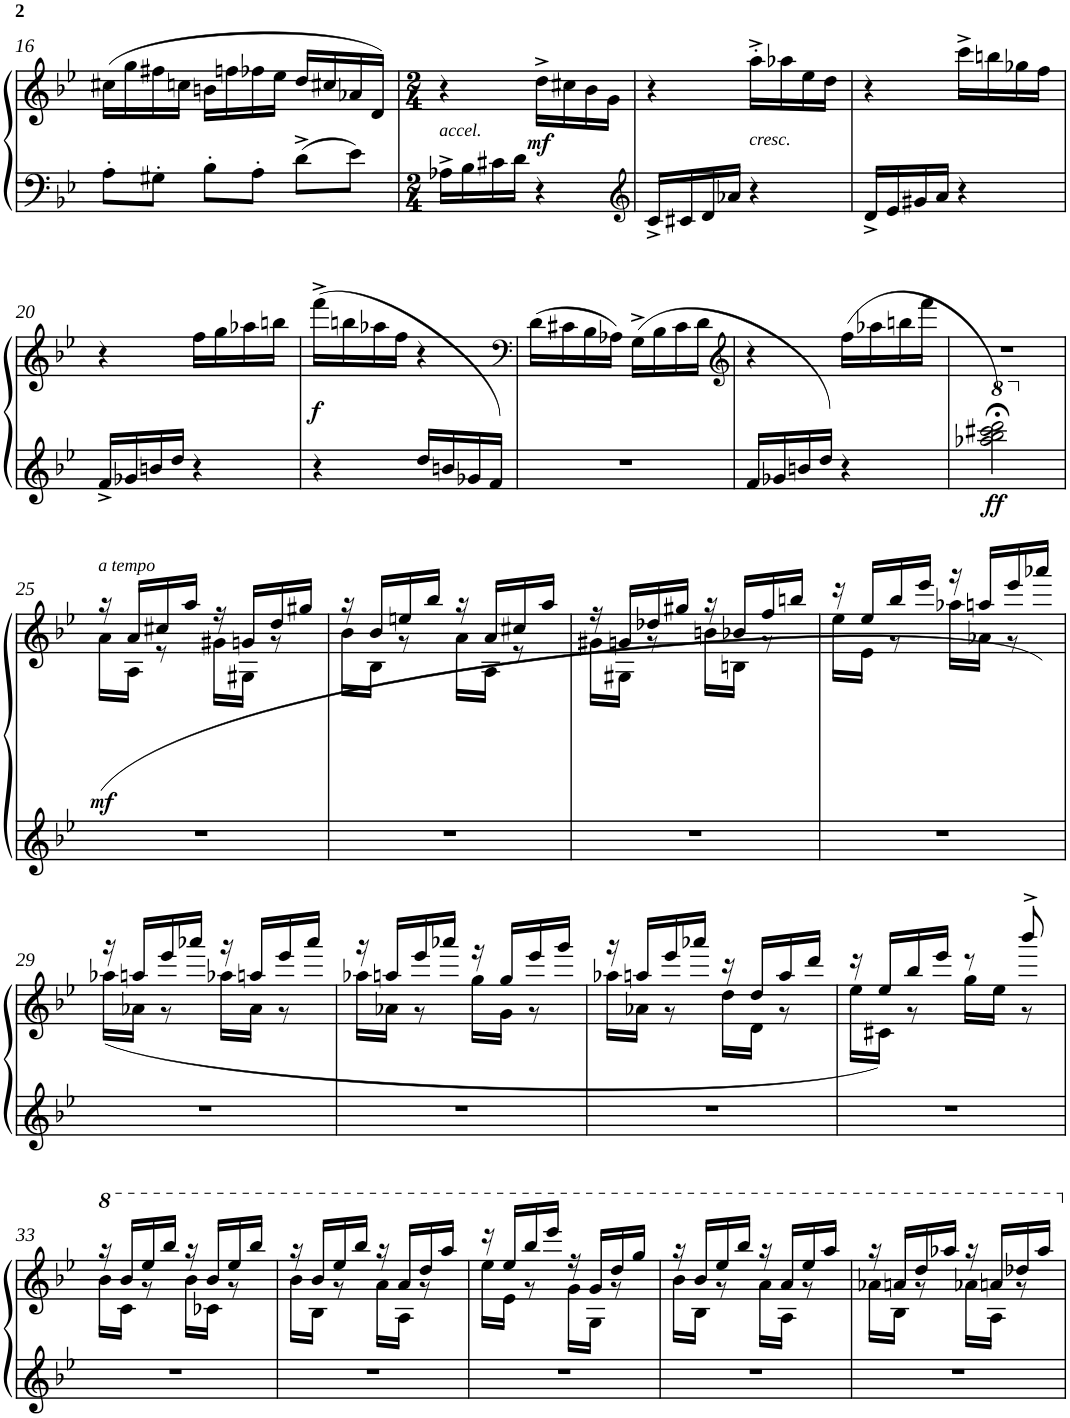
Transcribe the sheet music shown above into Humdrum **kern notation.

**kern	**kern	**dynam
*part1	*part1	*part1
*staff2	*staff1	*staff1/2
*I"Piano	*	*
*I'Pno	*	*
!!LO:PB:g=z
*clefF4	*clefG2	*
*k[b-e-]	*k[b-e-]	*
*B-:	*B-:	*
*M3/4	*M3/4	*
=16	=16	=16
8A'>\L	(>16cc#X\LL	.
.	16gg\	.
8G#X'>\J	16ff#X\	.
.	16ccn\JJ	.
8B-'>\L	16bn\LL	.
.	16ffn\	.
8A'>\J	16ff-X\	.
.	16ee-\JJ	.
8d^>\L	16dd/LL	.
.	16cc#X/	.
8e-\J	16a-X/	.
.	16d/JJ)	.
=17	=17	=17
*M2/4	*M2/4	*
!	!LO:TX:b:i:t=accel.	!
16A-X^>\LL	4r	.
16B-\	.	.
16c#X\	.	.
16d\JJ	.	.
!	!	!LO:DY:b
4r	16dd^>\LL	mf
.	16cc#X\	.
.	16b-\	.
.	16g\JJ	.
=18	=18	=18
*clefG2	*	*
16c^</LL	4r	.
16c#X/	.	.
16d/	.	.
16a-X/JJ	.	.
!	!LO:TX:b:i:t=cresc.	!
4r	16aa'>^>\LL	.
.	16aa-X\	.
.	16ee-\	.
.	16dd\JJ	.
=19	=19	=19
16d^</LL	4r	.
16e-/	.	.
16g#X/	.	.
16a/JJ	.	.
4r	16ccc^>\LL	.
.	16bbn\	.
.	16gg-X\	.
.	16ff\JJ	.
!!LO:LB:g=z
=20	=20	=20
16f^</LL	4r	.
16g-X/	.	.
16bn/	.	.
16dd/JJ	.	.
4r	16ff\LL	.
.	16gg\	.
.	16aa-X\	.
.	16bbn\JJ	.
=21	=21	=21
!	!	!LO:DY:b
4r	(>16fff^>\LL	f
.	16bbn\	.
.	16aa-X\	.
.	16ff\JJ	.
16dd/LL	4r	.
16bn/	.	.
16g-X/	.	.
16f/JJ)	.	.
=22	=22	=22
*	*clefF4	*
2r	(>16d\LL	.
.	16c#X\	.
.	16B-\	.
.	16A-X\JJ)	.
.	(>16G^>\LL	.
.	16B-\	.
.	16c#\	.
.	16d\JJ	.
=23	=23	=23
*	*clefG2	*
16f/LL	4r	.
16g-X/	.	.
16bn/	.	.
16dd/JJ)	.	.
4r	(>16ff\LL	.
.	16aa-X\	.
.	16bbn\	.
.	16fff\JJ	.
=24	=24	=24
*8va	*	*
!	!	!LO:DY:b=2
2aaa-X\;< 2bbb-\;< 2cccc#X\;< 2dddd\;<)	2r	ff
!!LO:LB:g=z
=25	=25	=25
*X8va	*	*
*	*^	*
!	!LO:TX:a:i:t=a tempo	!	!
!	!	!	!LO:DY:b
2r	16r	(<16a\LL	mf
.	16a/LL	16A\JJ	.
.	16cc#X/	8r	.
.	16aa/JJ	.	.
.	16r	16g#X\LL	.
.	16gn/LL	16G#X\JJ	.
.	16dd/	8r	.
.	16gg#X/JJ	.	.
=26	=26	=26	=26
2r	16r	16b-\LL	.
.	16b-/LL	16B-\JJ	.
.	16een/	8r	.
.	16bb-/JJ	.	.
.	16r	16a\LL	.
.	16a/LL	16A\JJ	.
.	16cc#X/	8r	.
.	16aa/JJ	.	.
=27	=27	=27	=27
2r	16r	16g#X\LL	.
.	16gn/LL	16G#X\JJ	.
.	16dd-X/	8r	.
.	16gg#X/JJ	.	.
.	16r	16bn\LL	.
.	16b-X/LL	16Bn\JJ	.
.	16ff/	8r	.
.	16bbn/JJ	.	.
=28	=28	=28	=28
2r	16r	16ee-\LL	.
.	16ee-/LL	16e-\JJ	.
.	16bb-/	8r	.
.	16eee-/JJ	.	.
.	16r	16aa-X\LL	.
.	16aan/LL	16a-X\JJ	.
.	16eee-/	8r	.
.	16aaa-X/JJ)	.	.
!!LO:LB:g=z	!!
=29	=29	=29	=29
2r	16r	(<16aa-X\LL	.
.	16aan/LL	16a-X\JJ	.
.	16eee-/	8r	.
.	16aaa-X/JJ	.	.
.	16r	16aa-X\LL	.
.	16aan/LL	16a-\JJ	.
.	16eee-/	8r	.
.	16aaa-/JJ	.	.
=30	=30	=30	=30
2r	16r	16aa-X\LL	.
.	16aan/LL	16a-X\JJ	.
.	16eee-/	8r	.
.	16aaa-X/JJ	.	.
.	16r	16gg\LL	.
.	16gg/LL	16g\JJ	.
.	16eee-/	8r	.
.	16ggg/JJ	.	.
=31	=31	=31	=31
2r	16r	16aa-X\LL	.
.	16aan/LL	16a-X\JJ	.
.	16eee-/	8r	.
.	16aaa-X/JJ	.	.
.	16r	16dd\LL	.
.	16dd/LL	16d\JJ	.
.	16aa/	8r	.
.	16ddd/JJ	.	.
=32	=32	=32	=32
2r	16r	16ee-\LL	.
.	16ee-/LL	16c#X\JJ)	.
.	16bb-/	8r	.
.	16eee-/JJ	.	.
.	8r	16gg\LL	.
.	.	16ee-\JJ	.
.	8bbb-^>/	8r	.
!!LO:LB:g=z	!!
=33	=33	=33	=33
*	*8va	*	*
2r	16r	16bb-\LL	.
.	16bb-/LL	16cc\JJ	.
.	16eee-/	8r	.
.	16bbb-/JJ	.	.
.	16r	16bb-\LL	.
.	16bb-/LL	16cc-X\JJ	.
.	16eee-/	8r	.
.	16bbb-/JJ	.	.
=34	=34	=34	=34
2r	16r	16bb-\LL	.
.	16bb-/LL	16b-\JJ	.
.	16eee-/	8r	.
.	16bbb-/JJ	.	.
.	16r	16aa\LL	.
.	16aa/LL	16a\JJ	.
.	16ddd/	8r	.
.	16aaa/JJ	.	.
=35	=35	=35	=35
2r	16r	16eee-\LL	.
.	16eee-/LL	16ee-\JJ	.
.	16bbb-/	8r	.
.	16eeee-/JJ	.	.
.	16r	16gg\LL	.
.	16gg/LL	16g\JJ	.
.	16ddd/	8r	.
.	16ggg/JJ	.	.
=36	=36	=36	=36
2r	16r	16bb-\LL	.
.	16bb-/LL	16b-\JJ	.
.	16eee-/	8r	.
.	16bbb-/JJ	.	.
.	16r	16aa\LL	.
.	16aa/LL	16a\JJ	.
.	16eee-/	8r	.
.	16aaa/JJ	.	.
=37	=37	=37	=37
2r	16r	16aa-X\LL	.
.	16aan/LL	16b-\JJ	.
.	16ddd/	8r	.
.	16aaa-X/JJ	.	.
.	16r	16aa-X\LL	.
.	16aan/LL	16a\JJ	.
.	16ddd-X/	8r	.
.	16aaa-/JJ	.	.
*	*v	*v	*
*	*X8va	*
=	=	=
*-	*-	*-
